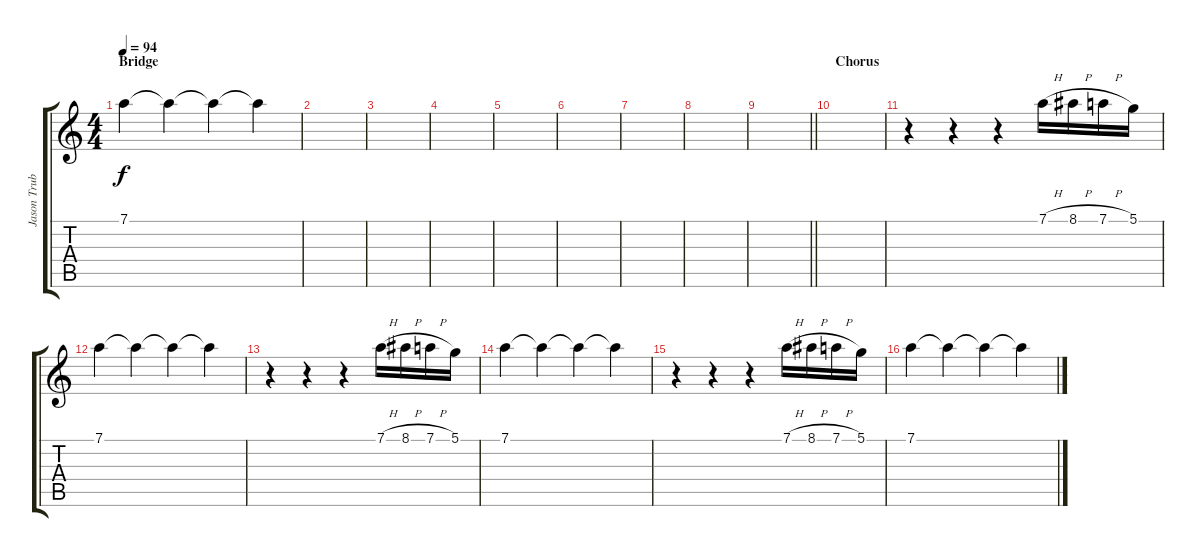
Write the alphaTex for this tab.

\track ("Jason Truby" "Jason Trub") {instrument electricguitarjazz}
\staff {score tabs}
\tuning (D4 A3 F3 C3 G2 C2) {hide}
\ts (4 4)
\section ("" "Bridge")
\tempo 94
\clef g2
\ks c
7.1.4{dy f} 7.1{t}.4 7.1{t}.4 7.1{t}.4 |
|
|
|
|
|
|
|
\barLineRight lightlight
|
\section ("" "Chorus")
|
r.4 r.4 r.4 7.1{h}.16 8.1{h}.16 7.1{h}.16 5.1.16 |
7.1.4 7.1{t}.4 7.1{t}.4 7.1{t}.4 |
r.4 r.4 r.4 7.1{h}.16 8.1{h}.16 7.1{h}.16 5.1.16 |
7.1.4 7.1{t}.4 7.1{t}.4 7.1{t}.4 |
r.4 r.4 r.4 7.1{h}.16 8.1{h}.16 7.1{h}.16 5.1.16 |
7.1.4 7.1{t}.4 7.1{t}.4 7.1{t}.4
